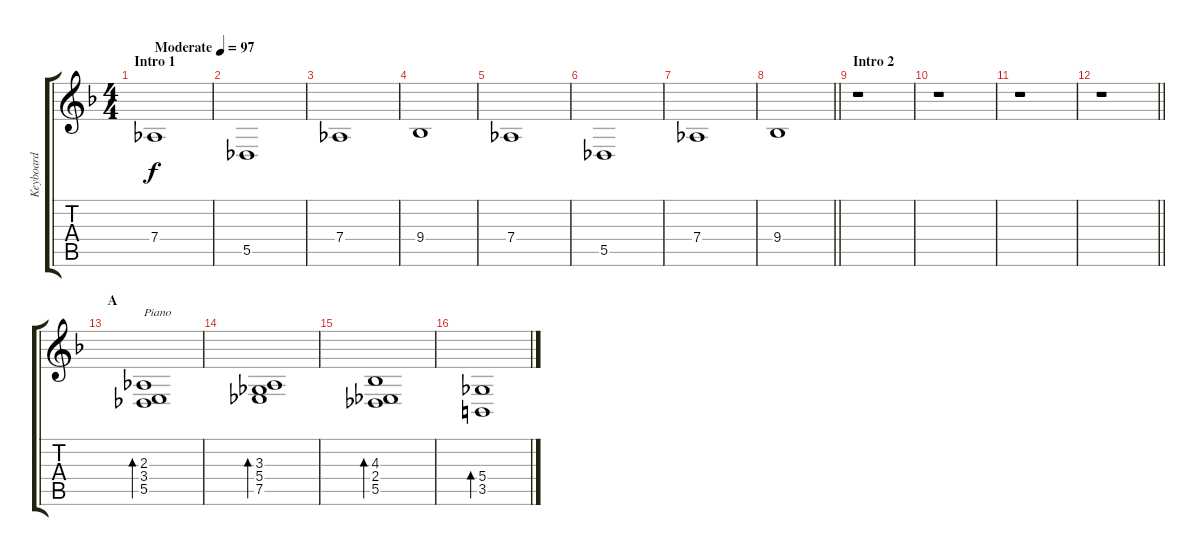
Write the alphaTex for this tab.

\track ("Keyboard" "Keyboard") {mute instrument acousticgrandpiano}
\staff {score tabs}
\tuning (Eb4 Bb3 Gb3 Db3 Ab2 Eb2) {hide}
\ts (4 4)
\section ("" "Intro 1")
\tempo (97 "Moderate")
\clef g2
\ks dminor
7.4.1{dy f instrument pad2warm} |
5.5.1 |
7.4.1 |
9.4.1 |
7.4.1 |
5.5.1 |
7.4.1 |
\barLineRight lightlight
9.4.1 |
\section ("" "Intro 2")
r.1{instrument acousticgrandpiano} |
r.1 |
r.1 |
\barLineRight lightlight
r.1 |
\section ("" "A")
(2.3 3.4 5.5).1{bd 240 txt "Piano"} |
(3.3 5.4 7.5).1{bd 240} |
(4.3 2.4 5.5).1{bd 240} |
(5.4 3.5).1{bd 240}
